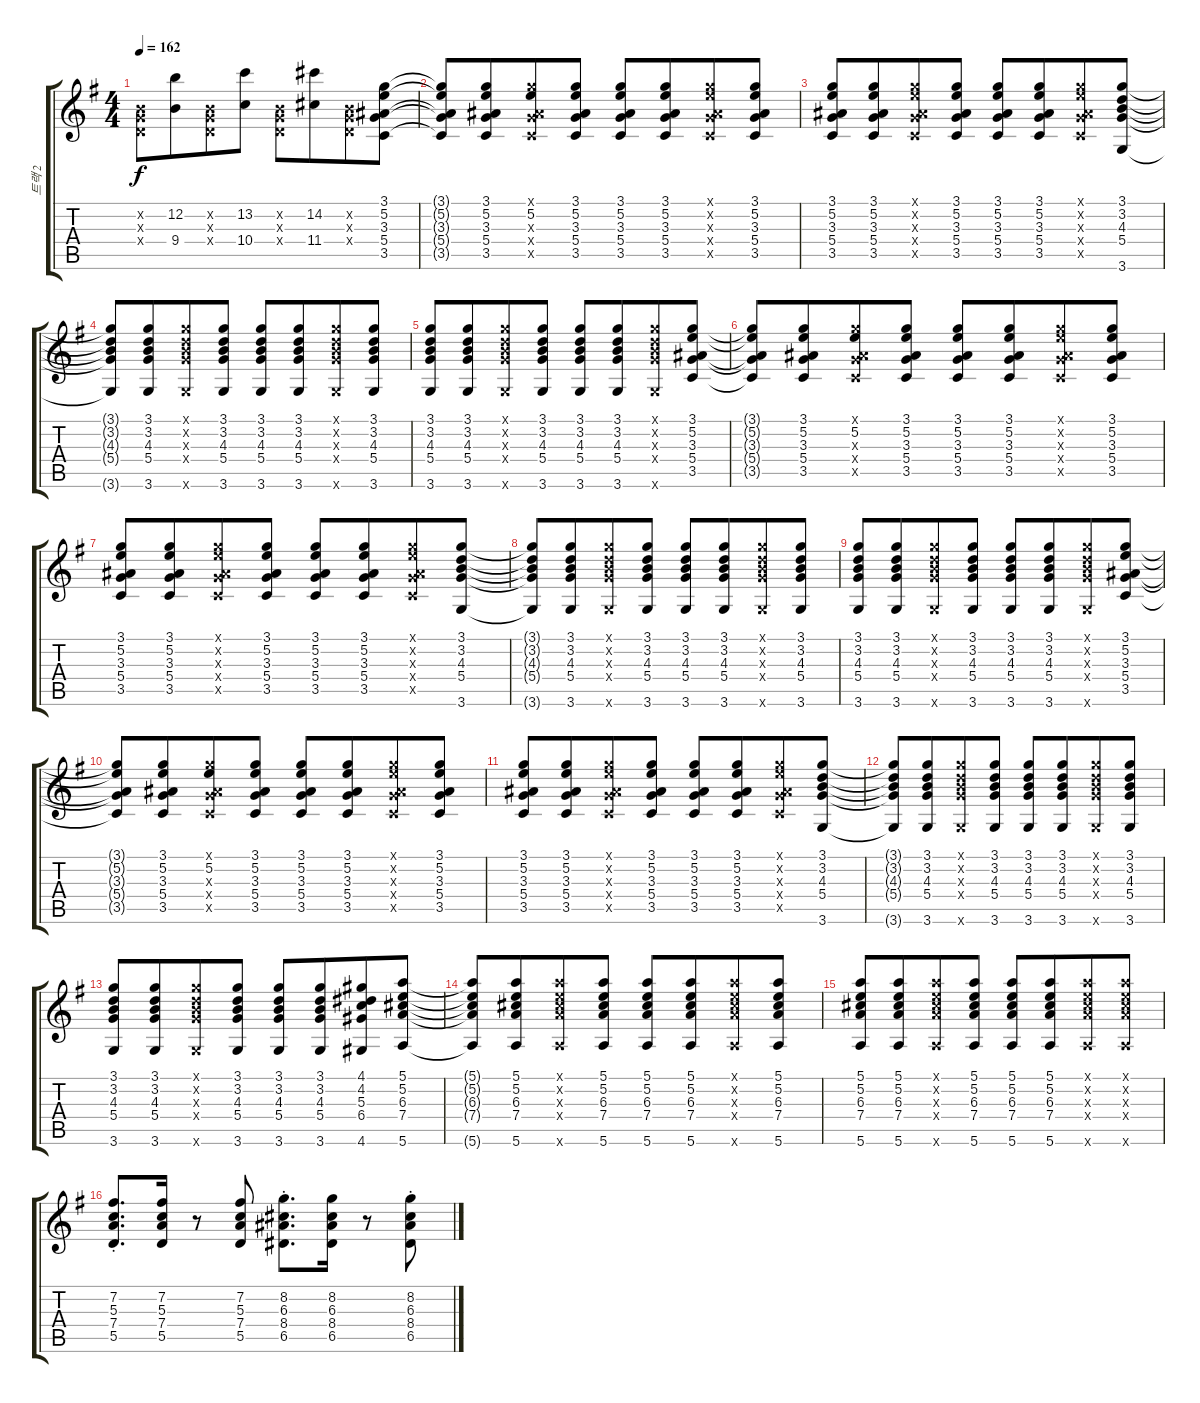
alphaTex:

\track ("트랙 2" "트랙 2") {instrument acousticguitarsteel}
\staff {score tabs}
\tuning (E4 B3 G3 D3 A2 E2) {hide}
\ts (4 4)
\tempo 162
\clef g2
\ks g
(0.2{x} 0.3{x} 0.4{x}).8{dy f} (12.2 9.4).8{beam merge} (0.2{x} 0.3{x} 0.4{x}).8 (13.2 10.4).8 (0.2{x} 0.3{x} 0.4{x}).8 (14.2 11.4).8{beam merge} (0.2{x} 0.3{x} 0.4{x}).8 (3.1 5.2 3.3 5.4 3.5).8 |
(3.1{t} 5.2{t} 3.3{t} 5.4{t} 3.5{t}).8 (3.1 5.2 3.3 5.4 3.5).8{beam merge} (3.1{x} 5.2 3.3{x} 5.4{x} 3.5{x}).8 (3.1 5.2 3.3 5.4 3.5).8 (3.1 5.2 3.3 5.4 3.5).8 (3.1 5.2 3.3 5.4 3.5).8{beam merge} (3.1{x} 5.2{x} 3.3{x} 5.4{x} 3.5{x}).8 (3.1 5.2 3.3 5.4 3.5).8 |
(3.1 5.2 3.3 5.4 3.5).8 (3.1 5.2 3.3 5.4 3.5).8{beam merge} (3.1{x} 5.2{x} 3.3{x} 5.4{x} 3.5{x}).8 (3.1 5.2 3.3 5.4 3.5).8 (3.1 5.2 3.3 5.4 3.5).8 (3.1 5.2 3.3 5.4 3.5).8{beam merge} (3.1{x} 5.2{x} 3.3{x} 5.4{x} 3.5{x}).8 (3.1 3.2 4.3 5.4 3.6).8 |
(3.1{t} 3.2{t} 4.3{t} 5.4{t} 3.6{t}).8 (3.1 3.2 4.3 5.4 3.6).8{beam merge} (3.1{x} 3.2{x} 4.3{x} 5.4{x} 3.6{x}).8 (3.1 3.2 4.3 5.4 3.6).8 (3.1 3.2 4.3 5.4 3.6).8 (3.1 3.2 4.3 5.4 3.6).8{beam merge} (3.1{x} 3.2{x} 4.3{x} 5.4{x} 3.6{x}).8 (3.1 3.2 4.3 5.4 3.6).8 |
(3.1 3.2 4.3 5.4 3.6).8 (3.1 3.2 4.3 5.4 3.6).8{beam merge} (3.1{x} 3.2{x} 4.3{x} 5.4{x} 3.6{x}).8 (3.1 3.2 4.3 5.4 3.6).8 (3.1 3.2 4.3 5.4 3.6).8 (3.1 3.2 4.3 5.4 3.6).8{beam merge} (3.1{x} 3.2{x} 4.3{x} 5.4{x} 3.6{x}).8 (3.1 5.2 3.3 5.4 3.5).8 |
(3.1{t} 5.2{t} 3.3{t} 5.4{t} 3.5{t}).8 (3.1 5.2 3.3 5.4 3.5).8{beam merge} (3.1{x} 5.2 3.3{x} 5.4{x} 3.5{x}).8 (3.1 5.2 3.3 5.4 3.5).8 (3.1 5.2 3.3 5.4 3.5).8 (3.1 5.2 3.3 5.4 3.5).8{beam merge} (3.1{x} 5.2{x} 3.3{x} 5.4{x} 3.5{x}).8 (3.1 5.2 3.3 5.4 3.5).8 |
(3.1 5.2 3.3 5.4 3.5).8 (3.1 5.2 3.3 5.4 3.5).8{beam merge} (3.1{x} 5.2{x} 3.3{x} 5.4{x} 3.5{x}).8 (3.1 5.2 3.3 5.4 3.5).8 (3.1 5.2 3.3 5.4 3.5).8 (3.1 5.2 3.3 5.4 3.5).8{beam merge} (3.1{x} 5.2{x} 3.3{x} 5.4{x} 3.5{x}).8 (3.1 3.2 4.3 5.4 3.6).8 |
(3.1{t} 3.2{t} 4.3{t} 5.4{t} 3.6{t}).8 (3.1 3.2 4.3 5.4 3.6).8{beam merge} (3.1{x} 3.2{x} 4.3{x} 5.4{x} 3.6{x}).8 (3.1 3.2 4.3 5.4 3.6).8 (3.1 3.2 4.3 5.4 3.6).8 (3.1 3.2 4.3 5.4 3.6).8{beam merge} (3.1{x} 3.2{x} 4.3{x} 5.4{x} 3.6{x}).8 (3.1 3.2 4.3 5.4 3.6).8 |
(3.1 3.2 4.3 5.4 3.6).8 (3.1 3.2 4.3 5.4 3.6).8{beam merge} (3.1{x} 3.2{x} 4.3{x} 5.4{x} 3.6{x}).8 (3.1 3.2 4.3 5.4 3.6).8 (3.1 3.2 4.3 5.4 3.6).8 (3.1 3.2 4.3 5.4 3.6).8{beam merge} (3.1{x} 3.2{x} 4.3{x} 5.4{x} 3.6{x}).8 (3.1 5.2 3.3 5.4 3.5).8 |
(3.1{t} 5.2{t} 3.3{t} 5.4{t} 3.5{t}).8 (3.1 5.2 3.3 5.4 3.5).8{beam merge} (3.1{x} 5.2 3.3{x} 5.4{x} 3.5{x}).8 (3.1 5.2 3.3 5.4 3.5).8 (3.1 5.2 3.3 5.4 3.5).8 (3.1 5.2 3.3 5.4 3.5).8{beam merge} (3.1{x} 5.2{x} 3.3{x} 5.4{x} 3.5{x}).8 (3.1 5.2 3.3 5.4 3.5).8 |
(3.1 5.2 3.3 5.4 3.5).8 (3.1 5.2 3.3 5.4 3.5).8{beam merge} (3.1{x} 5.2{x} 3.3{x} 5.4{x} 3.5{x}).8 (3.1 5.2 3.3 5.4 3.5).8 (3.1 5.2 3.3 5.4 3.5).8 (3.1 5.2 3.3 5.4 3.5).8{beam merge} (3.1{x} 5.2{x} 3.3{x} 5.4{x} 3.5{x}).8 (3.1 3.2 4.3 5.4 3.6).8 |
(3.1{t} 3.2{t} 4.3{t} 5.4{t} 3.6{t}).8 (3.1 3.2 4.3 5.4 3.6).8{beam merge} (3.1{x} 3.2{x} 4.3{x} 5.4{x} 3.6{x}).8 (3.1 3.2 4.3 5.4 3.6).8 (3.1 3.2 4.3 5.4 3.6).8 (3.1 3.2 4.3 5.4 3.6).8{beam merge} (3.1{x} 3.2{x} 4.3{x} 5.4{x} 3.6{x}).8 (3.1 3.2 4.3 5.4 3.6).8 |
(3.1 3.2 4.3 5.4 3.6).8 (3.1 3.2 4.3 5.4 3.6).8{beam merge} (3.1{x} 3.2{x} 4.3{x} 5.4{x} 3.6{x}).8 (3.1 3.2 4.3 5.4 3.6).8 (3.1 3.2 4.3 5.4 3.6).8 (3.1 3.2 4.3 5.4 3.6).8{beam merge} (4.1 4.2 5.3 6.4 4.6).8 (5.1 5.2 6.3 7.4 5.6).8 |
(5.1{t} 5.2{t} 6.3{t} 7.4{t} 5.6{t}).8 (5.1 5.2 6.3 7.4 5.6).8{beam merge} (5.1{x} 5.2{x} 6.3{x} 7.4{x} 5.6{x}).8 (5.1 5.2 6.3 7.4 5.6).8 (5.1 5.2 6.3 7.4 5.6).8 (5.1 5.2 6.3 7.4 5.6).8{beam merge} (5.1{x} 5.2{x} 6.3{x} 7.4{x} 5.6{x}).8 (5.1 5.2 6.3 7.4 5.6).8 |
(5.1 5.2 6.3 7.4 5.6).8 (5.1 5.2 6.3 7.4 5.6).8{beam merge} (5.1{x} 5.2{x} 6.3{x} 7.4{x} 5.6{x}).8 (5.1 5.2 6.3 7.4 5.6).8 (5.1 5.2 6.3 7.4 5.6).8 (5.1 5.2 6.3 7.4 5.6).8{beam merge} (5.1{x} 5.2{x} 6.3{x} 7.4{x} 5.6{x}).8 (5.1{x} 5.2{x} 6.3{x} 7.4{x} 5.6{x}).8 |
(7.2 5.3 7.4 5.5{st}).8{d} (7.2 5.3 7.4 5.5).16 r.8 (7.2 5.3 7.4 5.5).8 (8.2 6.3 8.4 6.5{st}).8{d} (8.2 6.3 8.4 6.5).16 r.8 (8.2 6.3 8.4 6.5{st}).8
